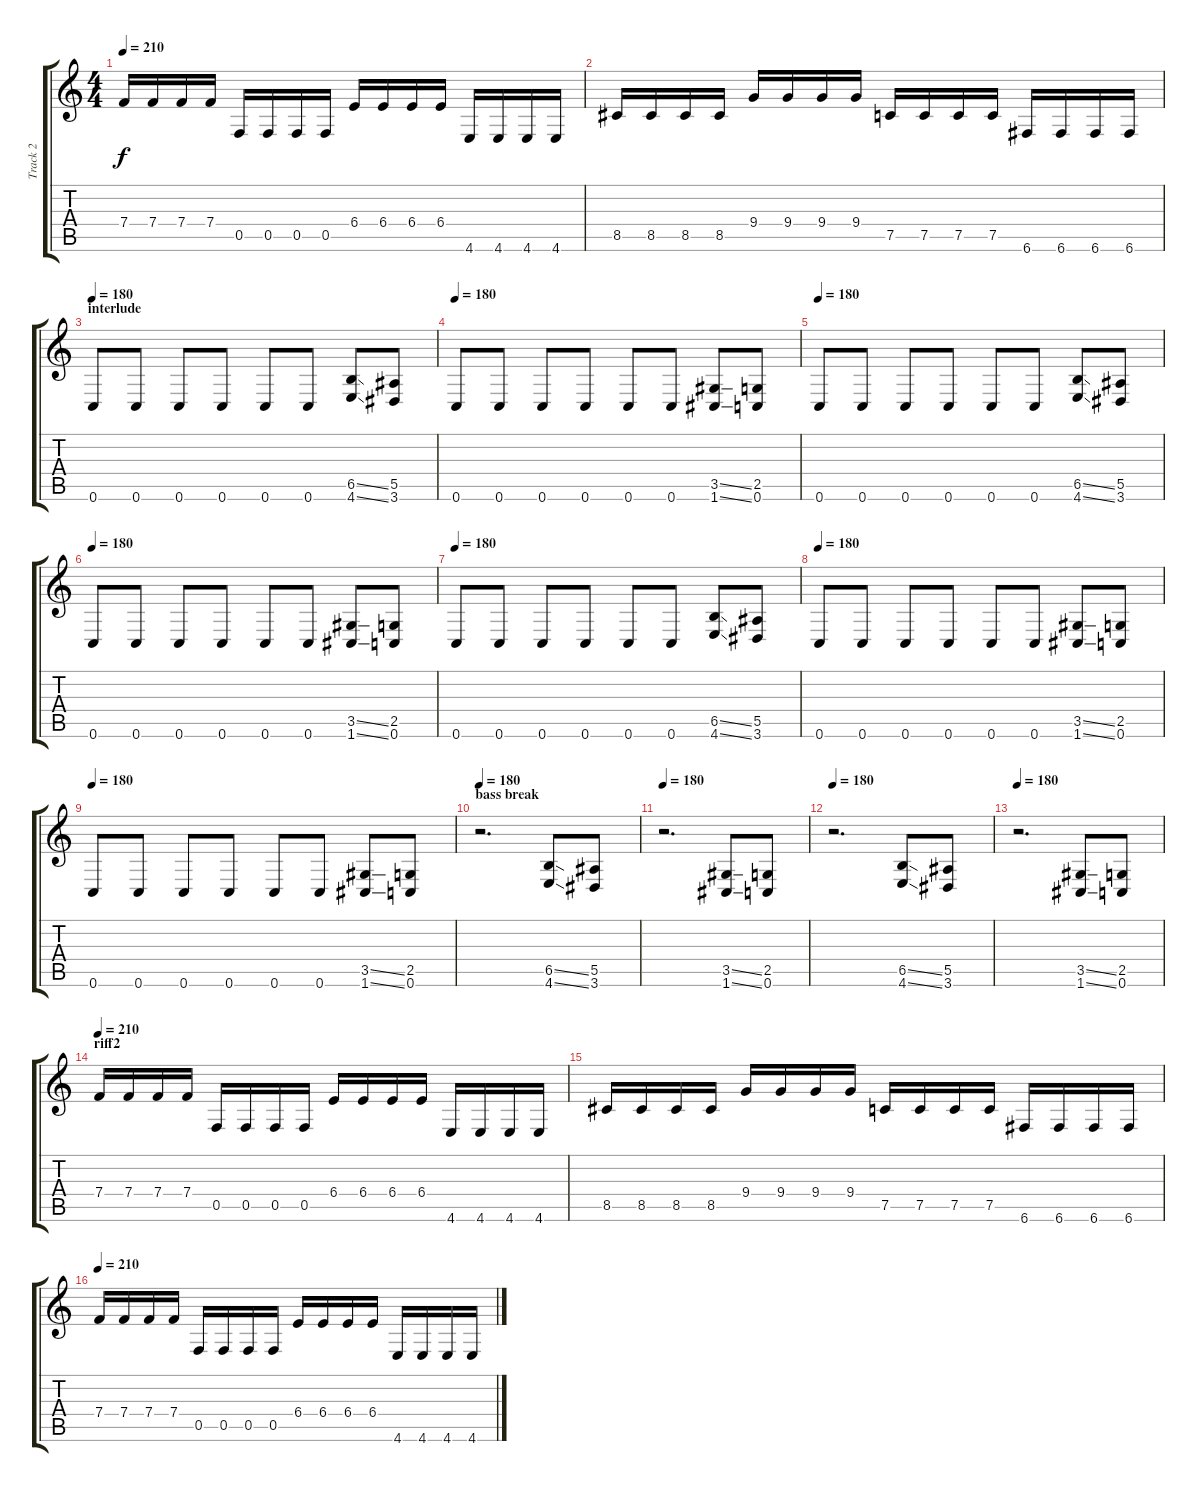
\track ("Track 2" "Track 2") {instrument distortionguitar}
\staff {score tabs}
\tuning (C4 G3 Eb3 Bb2 F2 C2) {hide}
\ts (4 4)
\tempo 210
\clef g2
\ks c
7.4.16{dy f} 7.4.16 7.4.16 7.4.16 0.5.16 0.5.16 0.5.16 0.5.16 6.4.16 6.4.16 6.4.16 6.4.16 4.6.16 4.6.16 4.6.16 4.6.16 |
8.5.16 8.5.16 8.5.16 8.5.16 9.4.16 9.4.16 9.4.16 9.4.16 7.5.16 7.5.16 7.5.16 7.5.16 6.6.16 6.6.16 6.6.16 6.6.16 |
\section ("" "interlude")
\tempo 180
0.6.8 0.6.8 0.6.8 0.6.8 0.6.8 0.6.8 (6.5{ss} 4.6{ss}).8 (5.5 3.6).8 |
\tempo 180
0.6.8 0.6.8 0.6.8 0.6.8 0.6.8 0.6.8 (3.5{ss} 1.6{ss}).8 (2.5 0.6).8 |
\tempo 180
0.6.8 0.6.8 0.6.8 0.6.8 0.6.8 0.6.8 (6.5{ss} 4.6{ss}).8 (5.5 3.6).8 |
\tempo 180
0.6.8 0.6.8 0.6.8 0.6.8 0.6.8 0.6.8 (3.5{ss} 1.6{ss}).8 (2.5 0.6).8 |
\tempo 180
0.6.8 0.6.8 0.6.8 0.6.8 0.6.8 0.6.8 (6.5{ss} 4.6{ss}).8 (5.5 3.6).8 |
\tempo 180
0.6.8 0.6.8 0.6.8 0.6.8 0.6.8 0.6.8 (3.5{ss} 1.6{ss}).8 (2.5 0.6).8 |
\tempo 180
0.6.8 0.6.8 0.6.8 0.6.8 0.6.8 0.6.8 (3.5{ss} 1.6{ss}).8 (2.5 0.6).8 |
\section ("" "bass break")
\tempo 180
r.2{d} (6.5{ss} 4.6{ss}).8 (5.5 3.6).8 |
\tempo 180
r.2{d} (3.5{ss} 1.6{ss}).8 (2.5 0.6).8 |
\tempo 180
r.2{d} (6.5{ss} 4.6{ss}).8 (5.5 3.6).8 |
\tempo 180
r.2{d} (3.5{ss} 1.6{ss}).8 (2.5 0.6).8 |
\section ("" "riff2")
\tempo 210
7.4.16 7.4.16 7.4.16 7.4.16 0.5.16 0.5.16 0.5.16 0.5.16 6.4.16 6.4.16 6.4.16 6.4.16 4.6.16 4.6.16 4.6.16 4.6.16 |
8.5.16 8.5.16 8.5.16 8.5.16 9.4.16 9.4.16 9.4.16 9.4.16 7.5.16 7.5.16 7.5.16 7.5.16 6.6.16 6.6.16 6.6.16 6.6.16 |
\tempo 210
7.4.16 7.4.16 7.4.16 7.4.16 0.5.16 0.5.16 0.5.16 0.5.16 6.4.16 6.4.16 6.4.16 6.4.16 4.6.16 4.6.16 4.6.16 4.6.16
